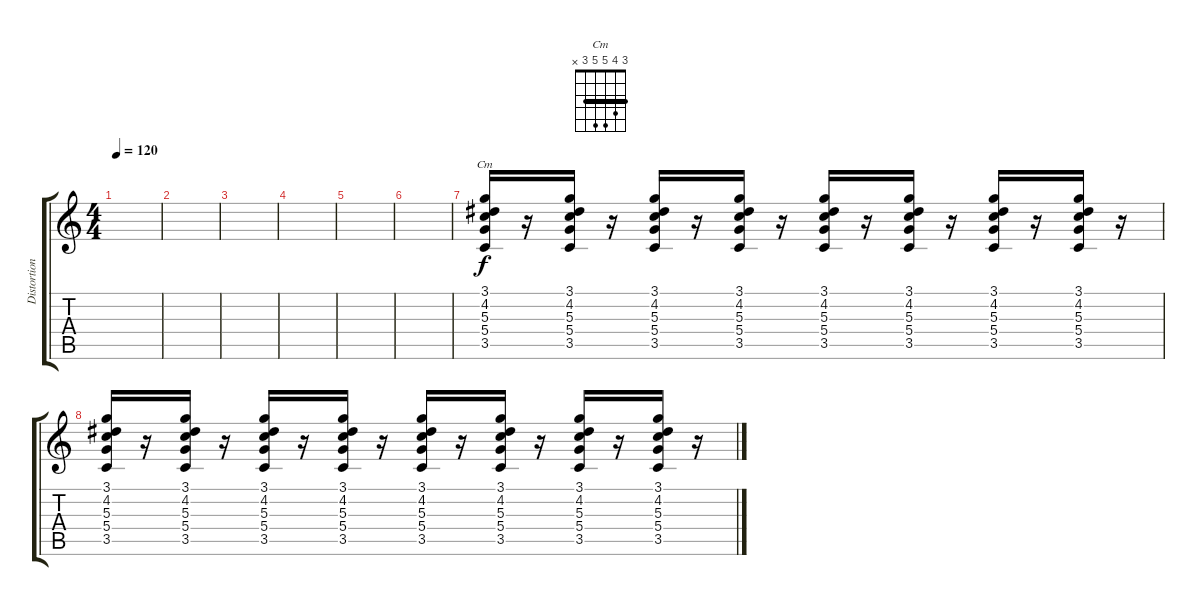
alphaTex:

\track ("Distortion Guitar" "Distortion") {instrument distortionguitar}
\staff {score tabs}
\tuning (E4 B3 G3 D3 A2 E2) {hide}
\chord ("Cm" 3 4 5 5 3 x) {barre 3}
\ts (4 4)
\tempo 120
\clef g2
\ks c
|
|
|
|
|
|
(3.1 4.2 5.3 5.4 3.5).16{ch "Cm"} r.16 (3.1 4.2 5.3 5.4 3.5).16 r.16 (3.1 4.2 5.3 5.4 3.5).16 r.16 (3.1 4.2 5.3 5.4 3.5).16 r.16 (3.1 4.2 5.3 5.4 3.5).16 r.16 (3.1 4.2 5.3 5.4 3.5).16 r.16 (3.1 4.2 5.3 5.4 3.5).16 r.16 (3.1 4.2 5.3 5.4 3.5).16 r.16 |
(3.1 4.2 5.3 5.4 3.5).16 r.16 (3.1 4.2 5.3 5.4 3.5).16 r.16 (3.1 4.2 5.3 5.4 3.5).16 r.16 (3.1 4.2 5.3 5.4 3.5).16 r.16 (3.1 4.2 5.3 5.4 3.5).16 r.16 (3.1 4.2 5.3 5.4 3.5).16 r.16 (3.1 4.2 5.3 5.4 3.5).16 r.16 (3.1 4.2 5.3 5.4 3.5).16 r.16
